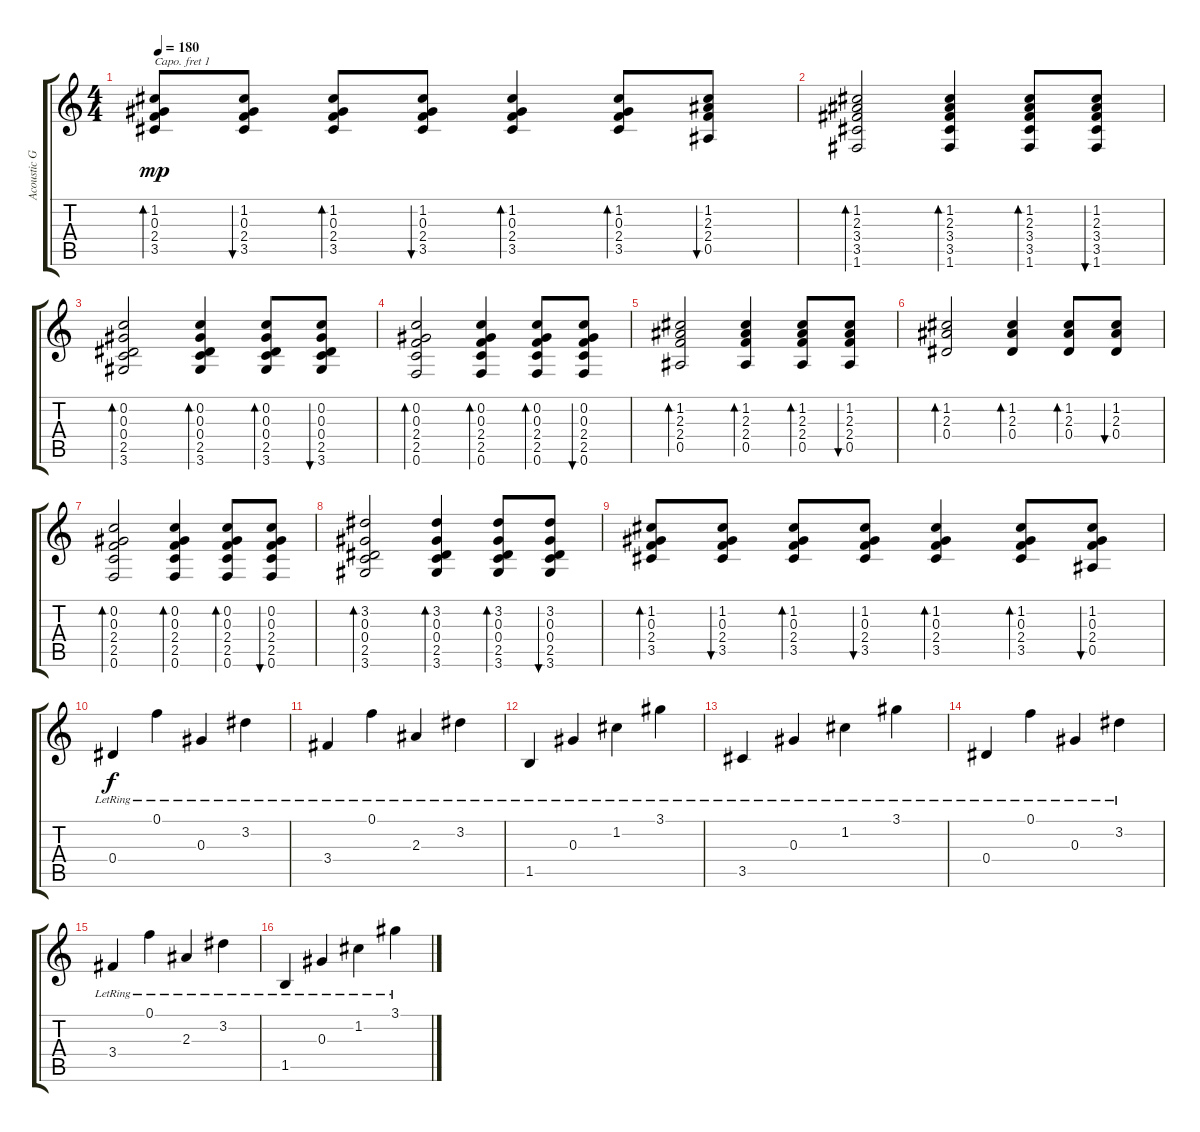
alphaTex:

\track ("Acoustic Guitar(steel)" "Acoustic G") {instrument acousticguitarsteel}
\staff {score tabs}
\capo 1
\tuning (E4 B3 G3 D3 A2 E2) {hide}
\ts (4 4)
\tempo 180
\clef g2
\ks c
(1.2 0.3 2.4 3.5).8{bd 60 dy mp} (1.2 0.3 2.4 3.5).8{bu 60} (1.2 0.3 2.4 3.5).8{bd 60} (1.2 0.3 2.4 3.5).8{bu 60} (1.2 0.3 2.4 3.5).4{bd 60} (1.2 0.3 2.4 3.5).8{bd 60} (1.2 2.3 2.4 0.5).8{bu 60} |
(1.2 2.3 3.4 3.5 1.6).2{bd 60} (1.2 2.3 3.4 3.5 1.6).4{bd 60} (1.2 2.3 3.4 3.5 1.6).8{bd 60} (1.2 2.3 3.4 3.5 1.6).8{bu 60} |
(0.2 0.3 0.4 2.5 3.6).2{bd 60} (0.2 0.3 0.4 2.5 3.6).4{bd 60} (0.2 0.3 0.4 2.5 3.6).8{bd 60} (0.2 0.3 0.4 2.5 3.6).8{bu 60} |
(0.2 0.3 2.4 2.5 0.6).2{bd 60} (0.2 0.3 2.4 2.5 0.6).4{bd 60} (0.2 0.3 2.4 2.5 0.6).8{bd 60} (0.2 0.3 2.4 2.5 0.6).8{bu 60} |
(1.2 2.3 2.4 0.5).2{bd 60} (1.2 2.3 2.4 0.5).4{bd 60} (1.2 2.3 2.4 0.5).8{bd 60} (1.2 2.3 2.4 0.5).8{bu 60} |
(1.2 2.3 0.4).2{bd 60} (1.2 2.3 0.4).4{bd 60} (1.2 2.3 0.4).8{bd 60} (1.2 2.3 0.4).8{bu 60} |
(0.2 0.3 2.4 2.5 0.6).2{bd 60} (0.2 0.3 2.4 2.5 0.6).4{bd 60} (0.2 0.3 2.4 2.5 0.6).8{bd 60} (0.2 0.3 2.4 2.5 0.6).8{bu 60} |
(3.2 0.3 0.4 2.5 3.6).2{bd 60} (3.2 0.3 0.4 2.5 3.6).4{bd 60} (3.2 0.3 0.4 2.5 3.6).8{bd 60} (3.2 0.3 0.4 2.5 3.6).8{bu 60} |
(1.2 0.3 2.4 3.5).8{bd 60} (1.2 0.3 2.4 3.5).8{bu 60} (1.2 0.3 2.4 3.5).8{bd 60} (1.2 0.3 2.4 3.5).8{bu 60} (1.2 0.3 2.4 3.5).4{bd 60} (1.2 0.3 2.4 3.5).8{bd 60} (1.2 0.3 2.4 0.5).8{bu 60} |
0.4{lr}.4{dy f} 0.1{lr}.4 0.3{lr}.4 3.2{lr}.4 |
3.4{lr}.4 0.1{lr}.4 2.3{lr}.4 3.2{lr}.4 |
1.5{lr}.4 0.3{lr}.4 1.2{lr}.4 3.1{lr}.4 |
3.5{lr}.4 0.3{lr}.4 1.2{lr}.4 3.1{lr}.4 |
0.4{lr}.4 0.1{lr}.4 0.3{lr}.4 3.2{lr}.4 |
3.4{lr}.4 0.1{lr}.4 2.3{lr}.4 3.2{lr}.4 |
1.5{lr}.4 0.3{lr}.4 1.2{lr}.4 3.1{lr}.4
